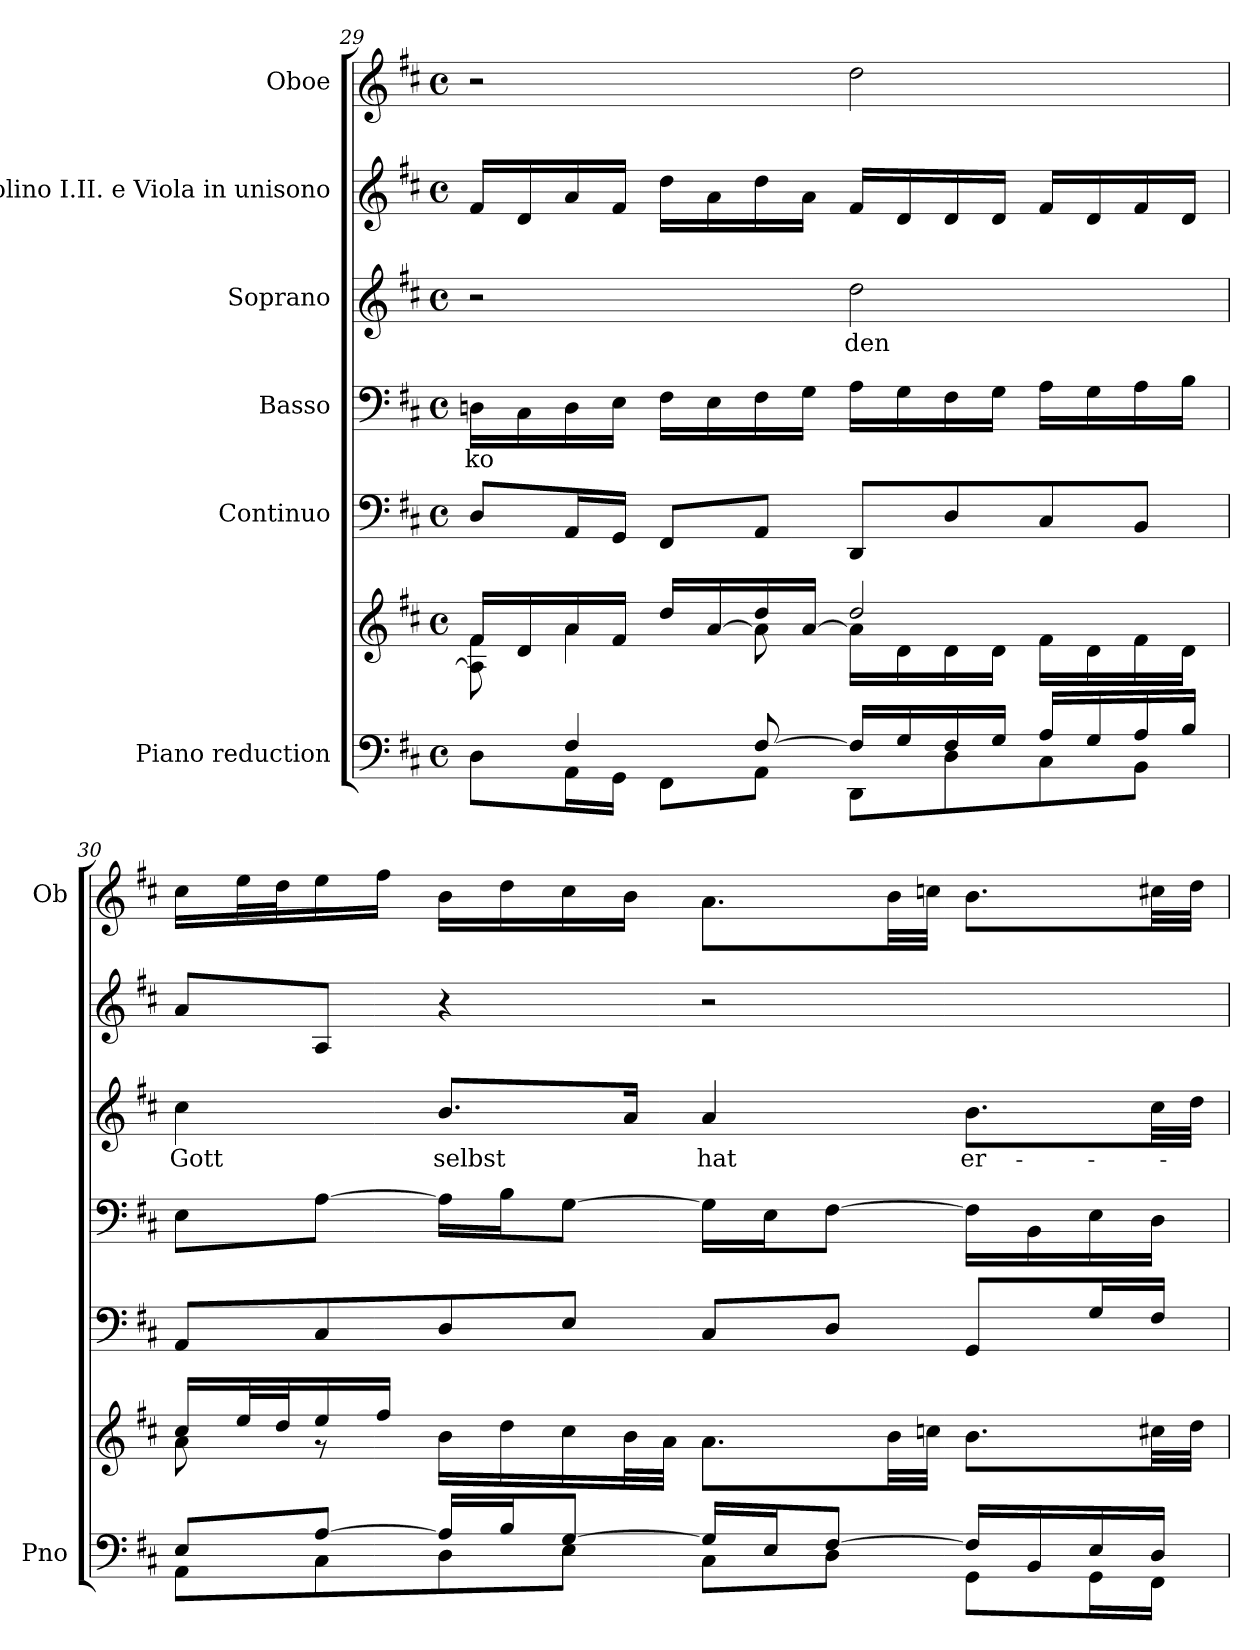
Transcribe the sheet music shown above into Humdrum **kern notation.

**kern	**kern	**kern	**kern	**text	**kern	**text	**kern	**kern
*part6	*part6	*part5	*part4	*part4	*part3	*part3	*part2	*part1
*staff7	*staff6	*staff5	*staff4	*staff4	*staff3	*staff3	*staff2	*staff1
*I"Piano reduction	*	*I"Continuo	*I"Basso	*	*I"Soprano	*	*I"Violino I.II. e Viola in unisono	*I"Oboe
*I'Pno	*	*	*	*	*	*	*	*I'Ob
*clefF4	*clefG2	*clefF4	*clefF4	*	*clefG2	*	*clefG2	*clefG2
*k[f#c#]	*k[f#c#]	*k[f#c#]	*k[f#c#]	*	*k[f#c#]	*	*k[f#c#]	*k[f#c#]
*M4/4	*M4/4	*M4/4	*M4/4	*	*M4/4	*	*M4/4	*M4/4
*met(c)	*met(c)	*met(c)	*met(c)	*	*met(c)	*	*met(c)	*met(c)
=29	=29	=29	=29	=29	=29	=29	=29	=29
*^	*^	*	*	*	*	*	*	*
!	!	!	!	!	!	!LO:LY:b	!	!	!	!
8ryy	8D\L	16f#/LL	8A\] 8f#\	8D/L	16Dn\LL	ko	2r	.	16f#/LL	2r
.	.	16d/	.	.	16C#\	.	.	.	16d/	.
4F#/	16AA\L	16a/	4a\	16AA/L	16D\	.	.	.	16a/	.
.	16GG\JJ	16f#/JJ	.	16GG/JJ	16E\JJ	.	.	.	16f#/JJ	.
.	8FF#\L	16dd/LL	.	8FF#/L	16F#\LL	.	.	.	16dd\LL	.
.	.	[<16a/	.	.	16E\	.	.	.	16a\	.
[8F#/	8AA\J	16dd/	8a\]	8AA/J	16F#\	.	.	.	16dd\	.
.	.	[<16a/JJ	.	.	16G\JJ	.	.	.	16a\JJ	.
!	!	!	!	!	!	!	!	!LO:LY:b	!	!
16F#/LL]	8DD\L	2dd/	16a\LL]	8DD/L	16A\LL	.	2dd\	den	16f#/LL	2dd\
16G/	.	.	16d\	.	16G\	.	.	.	16d/	.
16F#/	8D\	.	16d\	8D/	16F#\	.	.	.	16d/	.
16G/JJ	.	.	16d\JJ	.	16G\JJ	.	.	.	16d/JJ	.
16A/LL	8C#\	.	16f#\LL	8C#/	16A\LL	.	.	.	16f#/LL	.
16G/	.	.	16d\	.	16G\	.	.	.	16d/	.
16A/	8BB\J	.	16f#\	8BB/J	16A\	.	.	.	16f#/	.
16B/JJ	.	.	16d\JJ	.	16B\JJ	.	.	.	16d/JJ	.
=30	=30	=30	=30	=30	=30	=30	=30	=30	=30	=30
!	!	!	!	!	!	!	!	!LO:LY:b	!	!
8E/L	8AA\L	16cc#/LL	8a\	8AA/L	8E\L	.	4cc#\	Gott	8a/L	16cc#\LL
.	.	32ee/L	.	.	.	.	.	.	.	32ee\L
.	.	32dd/J	.	.	.	.	.	.	.	32dd\J
[8A/J	8C#\	16ee/	8r	8C#/	[8A\J	.	.	.	8A/J	16ee\
.	.	16ff#/JJ	.	.	.	.	.	.	.	16ff#\JJ
!	!	!	!	!	!	!	!	!LO:LY:b	!	!
16A/LL]	8D\	16b\LL	4ryy	8D/	16A\LL]	.	8.b/L	selbst	4r	16b\LL
16B/J	.	16dd\	.	.	16B\J	.	.	.	.	16dd\
[8G/J	8E\J	16cc#\	.	8E/J	[8G\J	.	.	.	.	16cc#\
.	.	32b\L	.	.	.	.	16a/Jk	.	.	16b\JJ
.	.	32a\JJJ	.	.	.	.	.	.	.	.
!	!	!	!	!	!	!	!	!LO:LY:b	!	!
16G/LL]	8C#\L	8.a\L	2ryy	8C#/L	16G\LL]	.	4a/	hat	2r	8.a\L
16E/J	.	.	.	.	16E\J	.	.	.	.	.
[8F#/J	8D\J	.	.	8D/J	[8F#\J	.	.	.	.	.
.	.	32b\LL	.	.	.	.	.	.	.	32b\LL
.	.	32ccn\JJJ	.	.	.	.	.	.	.	32ccn\JJJ
!	!	!	!	!	!	!	!	!LO:LY:b	!	!
16F#/LL]	8GG\L	8.b\L	.	8GG/L	16F#\LL]	.	8.b\L	er-	.	8.b\L
16BB/	.	.	.	.	16BB\	.	.	.	.	.
16E/	16GG\L	.	.	16G/L	16E\	.	.	.	.	.
16D/JJ	16FF#\JJ	32cc#X\LL	.	16F#/JJ	16D\JJ	.	32cc#\LL	.	.	32cc#X\LL
.	.	32dd\JJJ	.	.	.	.	32dd\JJJ	.	.	32dd\JJJ
*v	*v	*	*	*	*	*	*	*	*	*
*	*v	*v	*	*	*	*	*	*	*
=	=	=	=	=	=	=	=	=
*-	*-	*-	*-	*-	*-	*-	*-	*-
